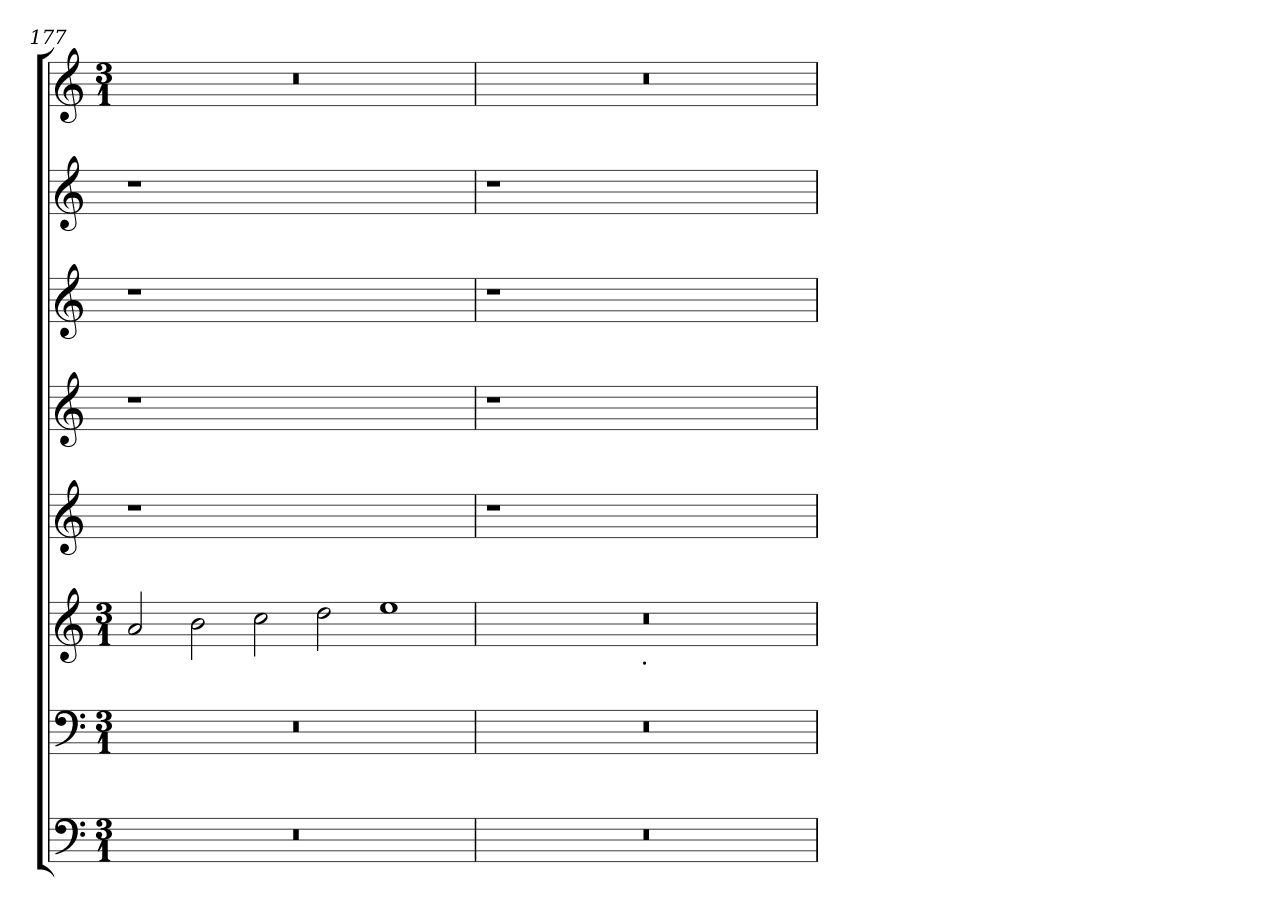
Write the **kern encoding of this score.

**kern	**kern	**kern	**kern	**kern	**kern	**kern	**kern
*part8	*part7	*part6	*part5	*part4	*part3	*part2	*part1
*staff8	*staff7	*staff6	*staff5	*staff4	*staff3	*staff2	*staff1
*clefF4	*clefF4	*clefG2	*clefG2	*clefG2	*clefG2	*clefG2	*clefG2
*k[]	*k[]	*k[]	*k[]	*k[]	*k[]	*k[]	*k[]
*C:	*C:	*C:	*C:	*C:	*C:	*C:	*C:
*M3/1	*M3/1	*M3/1	*	*	*	*	*M3/1
=177	=177	=177	=177	=177	=177	=177	=177
0.r	0.r	2a/	1r	1r	1r	1r	0.r
.	.	2b\	.	.	.	.	.
.	.	2cc\	0ryy	0ryy	0ryy	0ryy	.
.	.	2dd\	.	.	.	.	.
.	.	1ee	.	.	.	.	.
=178	=178	=178	=178	=178	=178	=178	=178
*	*	*^	*	*	*	*	*
0.r	0.r	0.r	1ryy	1r	1r	1r	1r	0.r
.	.	.	4..ryy	0ryy	0ryy	0ryy	0ryy	.
!	!	!	!LO:TX:b:t=.	!	!	!	!	!
.	.	.	1ryy	.	.	.	.	.
.	.	.	2ryy	.	.	.	.	.
.	.	.	16ryy	.	.	.	.	.
*	*	*v	*v	*	*	*	*	*
=	=	=	=	=	=	=	=
*-	*-	*-	*-	*-	*-	*-	*-
